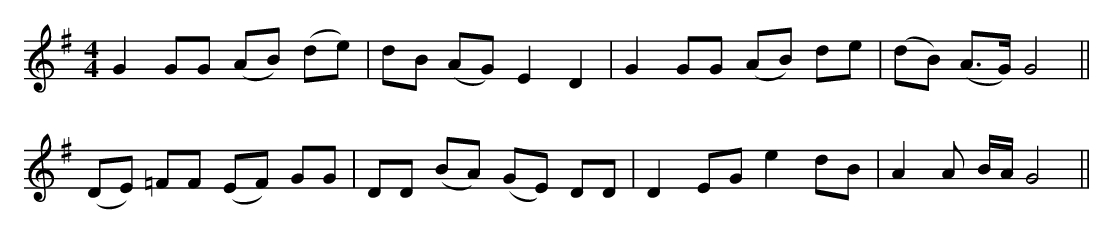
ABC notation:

X:1
M:4/4
K:G
G2 GG (AB) (de)|dB (AG) E2 D2|G2 GG (AB) de|(dB) (A>G) G4||
(DE) =FF (EF) GG|DD (BA) (GE) DD|D2 EG e2 dB|A2 A B/A/ G4||
